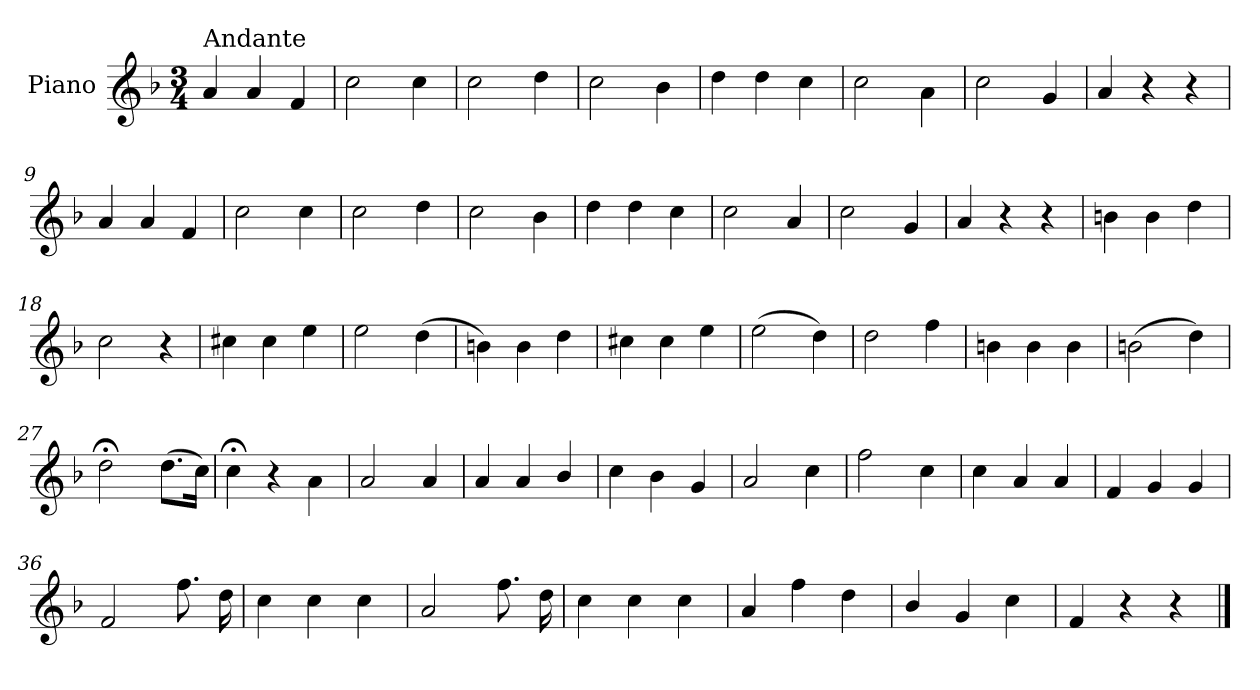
**kern
*part1
*staff1
*I"Piano
*I'Pno.
*clefG2
*k[b-]
*M3/4
=1
!LO:TX:a:t=Andante
4a/
4a/
4f/
=2
2cc\
4cc\
=3
2cc\
4dd\
=4
2cc\
4b-\
=5
4dd\
4dd\
4cc\
=6
2cc\
4a\
=7
2cc\
4g/
!!LO:LB:g=z
=8
4a/
4r
4r
=9
4a/
4a/
4f/
=10
2cc\
4cc\
=11
2cc\
4dd\
=12
2cc\
4b-\
=13
4dd\
4dd\
4cc\
=14
2cc\
4a/
=15
2cc\
4g/
=16
4a/
4r
4r
!!LO:LB:g=z
=17
4bn\
4b\
4dd\
=18
2cc\
4r
=19
4cc#X\
4cc#\
4ee\
=20
2ee\
(>4dd\
=21
4bn\)
4b\
4dd\
=22
4cc#X\
4cc#\
4ee\
=23
(>2ee\
4dd\)
=24
2dd\
4ff\
=25
4bn\
4b\
4b\
=26
(>2bn\
4dd\)
!!LO:LB:g=z
=27
2dd;<\
(>8.dd\L
16cc\Jk)
=28
4cc;<\
4r
4a\
=29
2a/
4a/
=30
4a/
4a/
4b-/
=31
4cc\
4b-\
4g/
=32
2a/
4cc\
=33
2ff\
4cc\
=34
4cc\
4a/
4a/
=35
4f/
4g/
4g/
!!LO:LB:g=z
=36
2f/
8.ff\
16dd\
=37
4cc\
4cc\
4cc\
=38
2a/
8.ff\
16dd\
=39
4cc\
4cc\
4cc\
=40
4a/
4ff\
4dd\
=41
4b-/
4g/
4cc\
=42
4f/
4r
4r
==
*-
